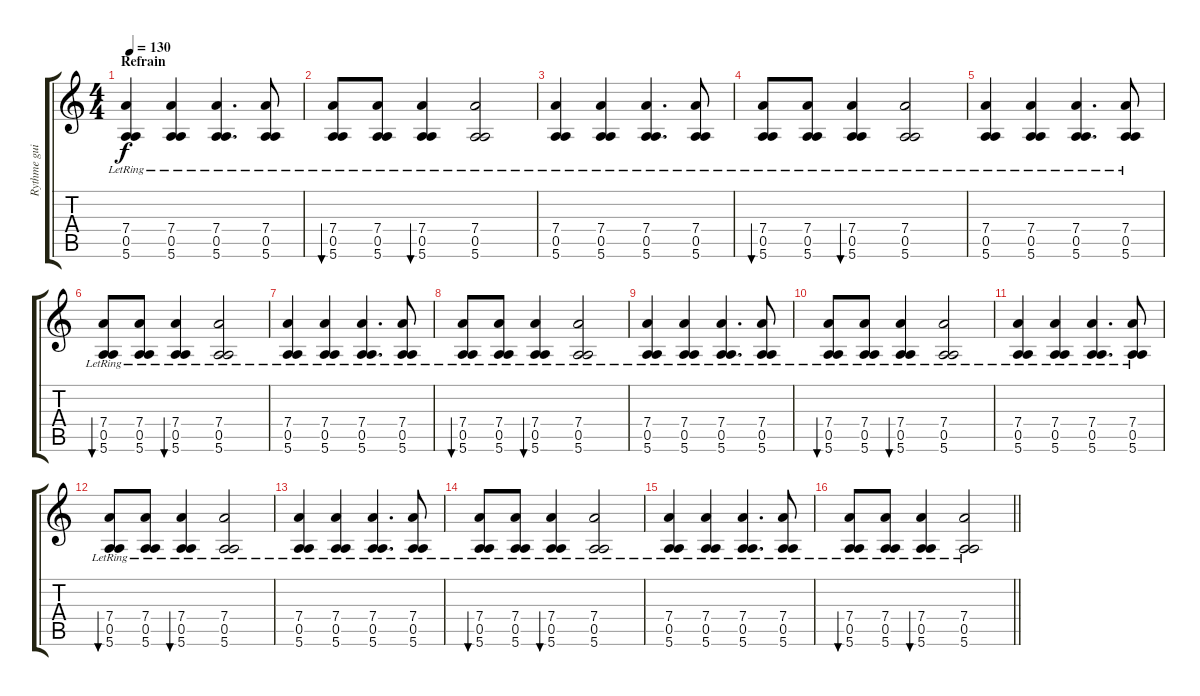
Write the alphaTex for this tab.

\track ("Rythme guitare" "Rythme gui") {instrument distortionguitar}
\staff {score tabs}
\tuning (E4 B3 G3 D3 A2 E2) {hide}
\ts (4 4)
\section ("" "Refrain")
\tempo 130
\clef g2
\ks c
(7.4{lr} 0.5{lr} 5.6{lr}).4{dy f} (7.4{lr} 0.5{lr} 5.6{lr}).4 (7.4{lr} 0.5{lr} 5.6{lr}).4{d} (7.4{lr} 0.5{lr} 5.6{lr}).8 |
(7.4{lr} 0.5{lr} 5.6{lr}).8{bu 60} (7.4{lr} 0.5{lr} 5.6{lr}).8 (7.4{lr} 0.5{lr} 5.6{lr}).4{bu 60} (7.4{lr} 0.5{lr} 5.6{lr}).2 |
(7.4{lr} 0.5{lr} 5.6{lr}).4 (7.4{lr} 0.5{lr} 5.6{lr}).4 (7.4{lr} 0.5{lr} 5.6{lr}).4{d} (7.4{lr} 0.5{lr} 5.6{lr}).8 |
(7.4{lr} 0.5{lr} 5.6{lr}).8{bu 60} (7.4{lr} 0.5{lr} 5.6{lr}).8 (7.4{lr} 0.5{lr} 5.6{lr}).4{bu 60} (7.4{lr} 0.5{lr} 5.6{lr}).2 |
(7.4{lr} 0.5{lr} 5.6{lr}).4 (7.4{lr} 0.5{lr} 5.6{lr}).4 (7.4{lr} 0.5{lr} 5.6{lr}).4{d} (7.4{lr} 0.5{lr} 5.6{lr}).8 |
(7.4{lr} 0.5{lr} 5.6{lr}).8{bu 60} (7.4{lr} 0.5{lr} 5.6{lr}).8 (7.4{lr} 0.5{lr} 5.6{lr}).4{bu 60} (7.4{lr} 0.5{lr} 5.6{lr}).2 |
(7.4{lr} 0.5{lr} 5.6{lr}).4 (7.4{lr} 0.5{lr} 5.6{lr}).4 (7.4{lr} 0.5{lr} 5.6{lr}).4{d} (7.4{lr} 0.5{lr} 5.6{lr}).8 |
(7.4{lr} 0.5{lr} 5.6{lr}).8{bu 60} (7.4{lr} 0.5{lr} 5.6{lr}).8 (7.4{lr} 0.5{lr} 5.6{lr}).4{bu 60} (7.4{lr} 0.5{lr} 5.6{lr}).2 |
(7.4{lr} 0.5{lr} 5.6{lr}).4 (7.4{lr} 0.5{lr} 5.6{lr}).4 (7.4{lr} 0.5{lr} 5.6{lr}).4{d} (7.4{lr} 0.5{lr} 5.6{lr}).8 |
(7.4{lr} 0.5{lr} 5.6{lr}).8{bu 60} (7.4{lr} 0.5{lr} 5.6{lr}).8 (7.4{lr} 0.5{lr} 5.6{lr}).4{bu 60} (7.4{lr} 0.5{lr} 5.6{lr}).2 |
(7.4{lr} 0.5{lr} 5.6{lr}).4 (7.4{lr} 0.5{lr} 5.6{lr}).4 (7.4{lr} 0.5{lr} 5.6{lr}).4{d} (7.4{lr} 0.5{lr} 5.6{lr}).8 |
(7.4{lr} 0.5{lr} 5.6{lr}).8{bu 60} (7.4{lr} 0.5{lr} 5.6{lr}).8 (7.4{lr} 0.5{lr} 5.6{lr}).4{bu 60} (7.4{lr} 0.5{lr} 5.6{lr}).2 |
(7.4{lr} 0.5{lr} 5.6{lr}).4 (7.4{lr} 0.5{lr} 5.6{lr}).4 (7.4{lr} 0.5{lr} 5.6{lr}).4{d} (7.4{lr} 0.5{lr} 5.6{lr}).8 |
(7.4{lr} 0.5{lr} 5.6{lr}).8{bu 60} (7.4{lr} 0.5{lr} 5.6{lr}).8 (7.4{lr} 0.5{lr} 5.6{lr}).4{bu 60} (7.4{lr} 0.5{lr} 5.6{lr}).2 |
(7.4{lr} 0.5{lr} 5.6{lr}).4 (7.4{lr} 0.5{lr} 5.6{lr}).4 (7.4{lr} 0.5{lr} 5.6{lr}).4{d} (7.4{lr} 0.5{lr} 5.6{lr}).8 |
\barLineRight lightlight
(7.4{lr} 0.5{lr} 5.6{lr}).8{bu 60} (7.4{lr} 0.5{lr} 5.6{lr}).8 (7.4{lr} 0.5{lr} 5.6{lr}).4{bu 60} (7.4{lr} 0.5{lr} 5.6{lr}).2
